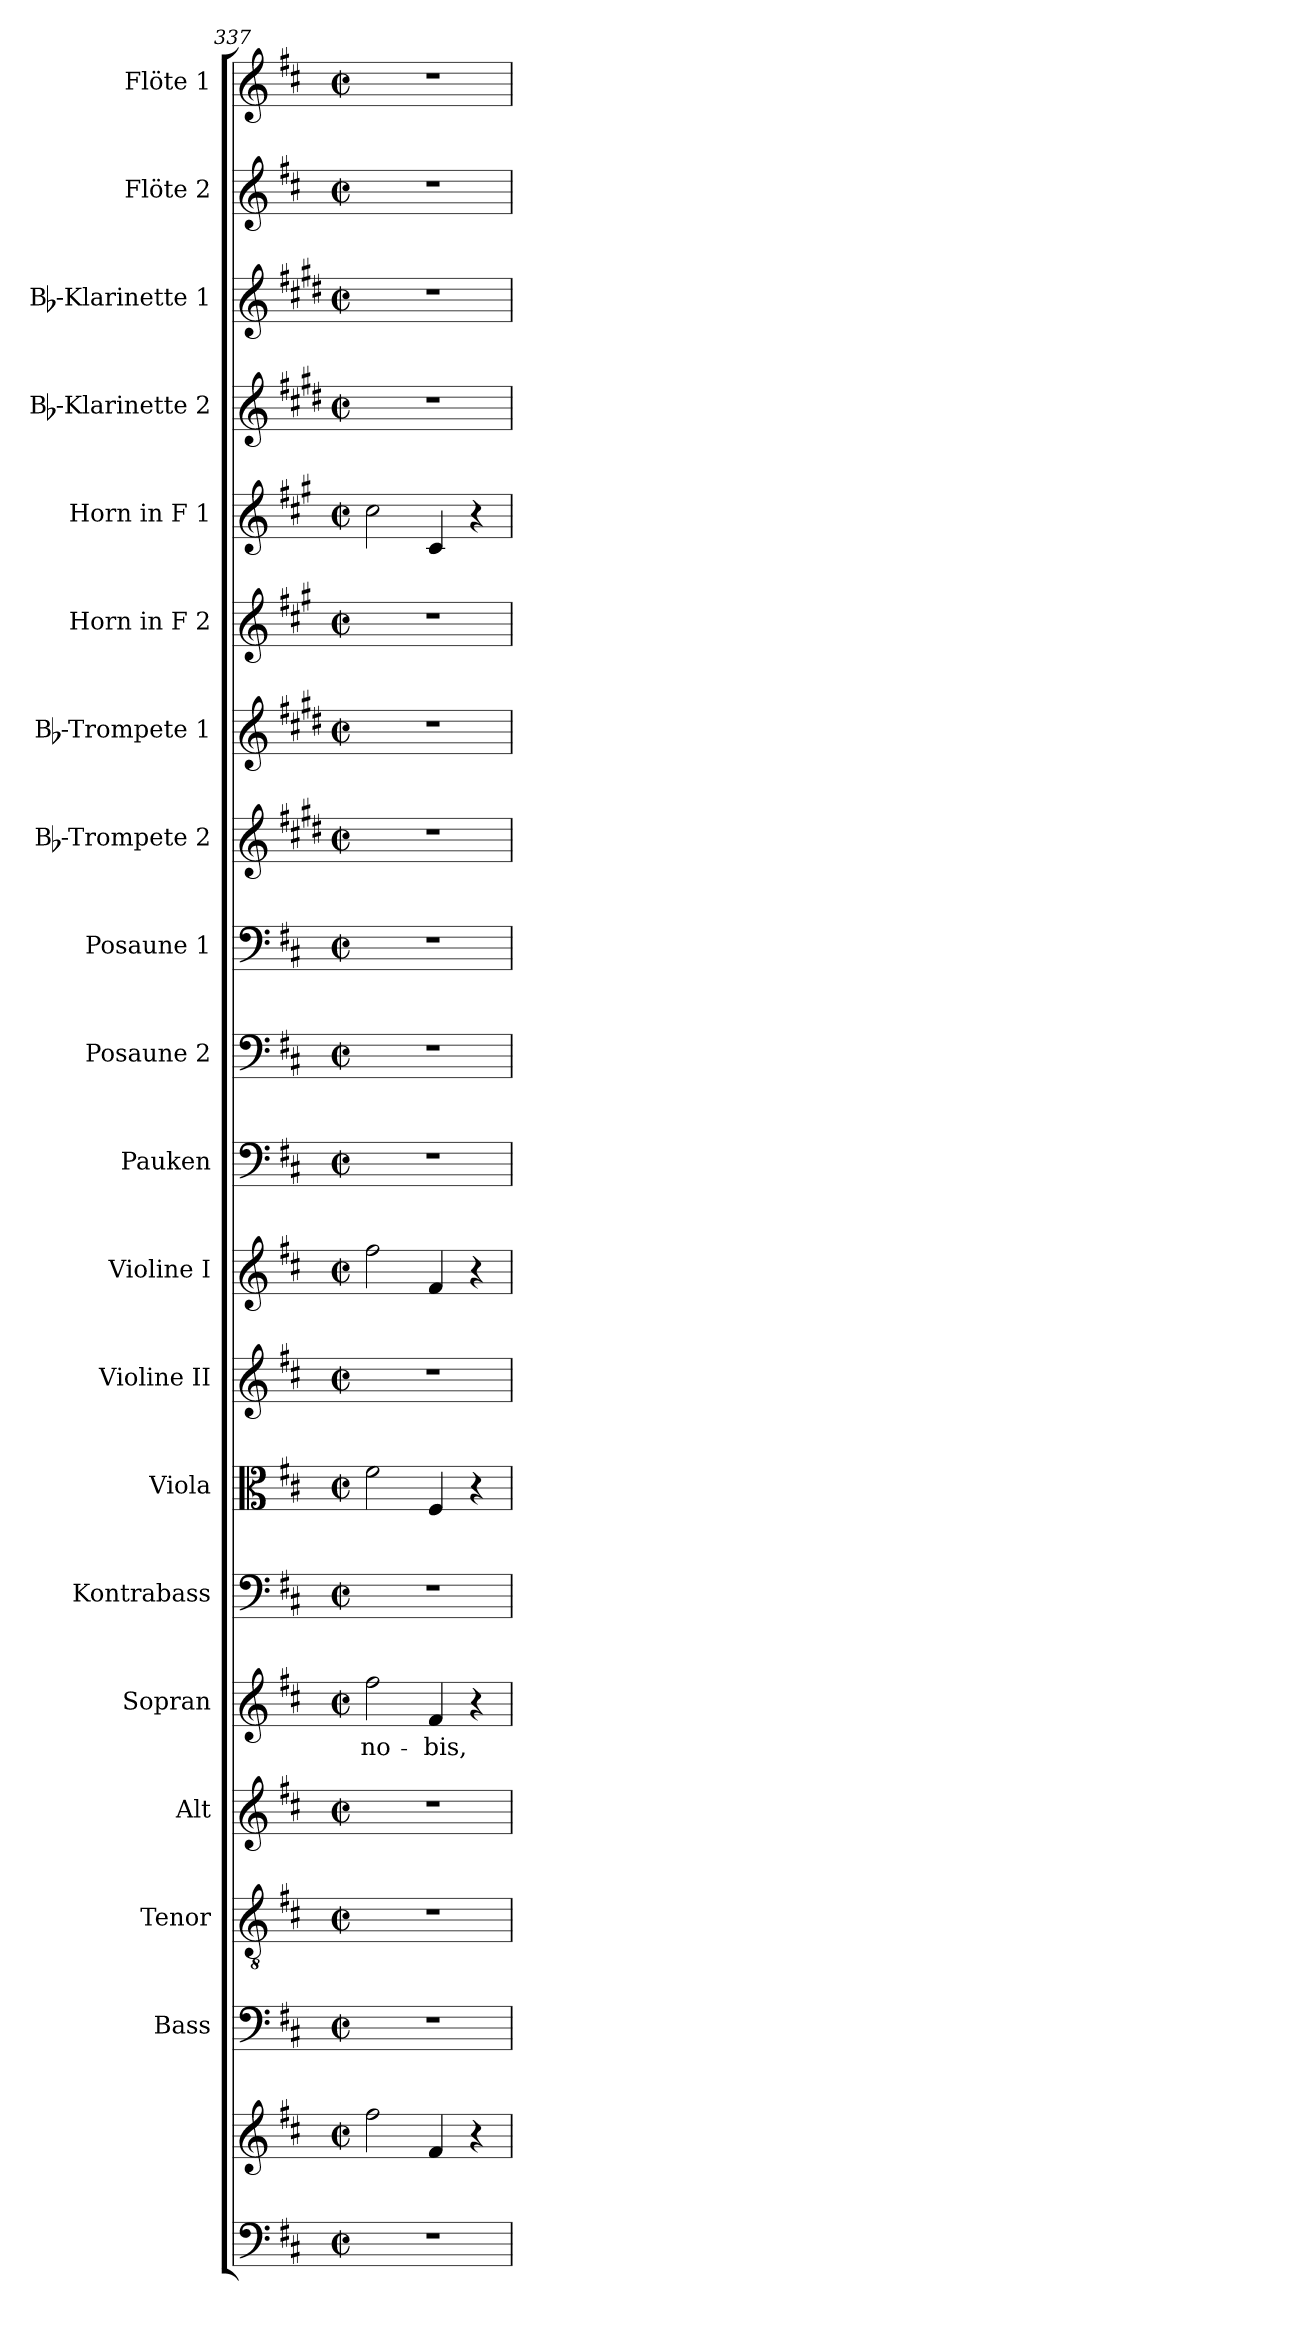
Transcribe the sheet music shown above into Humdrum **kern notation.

**kern	**kern	**kern	**kern	**kern	**kern	**text	**kern	**kern	**kern	**kern	**kern	**kern	**kern	**kern	**kern	**kern	**kern	**kern	**kern	**kern	**kern
*part20	*part20	*part19	*part18	*part17	*part16	*part16	*part15	*part14	*part13	*part12	*part11	*part10	*part9	*part8	*part7	*part6	*part5	*part4	*part3	*part2	*part1
*staff21	*staff20	*staff19	*staff18	*staff17	*staff16	*staff16	*staff15	*staff14	*staff13	*staff12	*staff11	*staff10	*staff9	*staff8	*staff7	*staff6	*staff5	*staff4	*staff3	*staff2	*staff1
*	*	*I"Bass	*I"Tenor	*I"Alt	*I"Sopran	*	*I"Kontrabass	*I"Viola	*I"Violine II	*I"Violine I	*I"Pauken	*I"Posaune 2	*I"Posaune 1	*I"Bb-Trompete 2	*I"Bb-Trompete 1	*I"Horn in F 2	*I"Horn in F 1	*I"Bb-Klarinette 2	*I"Bb-Klarinette 1	*I"Flöte 2	*I"Flöte 1
*	*	*I'B.	*I'T.	*I'A.	*I'S.	*	*I'Kb.	*I'Vla.	*I'Vl. II	*I'Vl. I	*I'Pk.	*I'Pos. 2	*I'Pos. 1	*I'Bb Trp. 2	*I'Bb Trp. 1	*	*	*I'Bb Kl. 2	*I'Bb Kl. 1	*I'Fl. 2	*I'Fl. 1
*clefF4	*clefG2	*clefF4	*clefGv2	*clefG2	*clefG2	*	*clefF4	*clefC3	*clefG2	*clefG2	*clefF4	*clefF4	*clefF4	*clefG2	*clefG2	*clefG2	*clefG2	*clefG2	*clefG2	*clefG2	*clefG2
*	*	*	*	*	*	*	*ITrd7c12	*	*	*	*	*	*	*ITrd1c2	*ITrd1c2	*ITrd4c7	*ITrd4c7	*ITrd1c2	*ITrd1c2	*	*
*k[f#c#]	*k[f#c#]	*k[f#c#]	*k[f#c#]	*k[f#c#]	*k[f#c#]	*	*k[f#c#]	*k[f#c#]	*k[f#c#]	*k[f#c#]	*k[f#c#]	*k[f#c#]	*k[f#c#]	*k[f#c#]	*k[f#c#]	*k[f#c#]	*k[f#c#]	*k[f#c#]	*k[f#c#]	*k[f#c#]	*k[f#c#]
*D:	*D:	*D:	*D:	*D:	*D:	*	*D:	*D:	*D:	*D:	*D:	*D:	*D:	*D:	*D:	*D:	*D:	*D:	*D:	*D:	*D:
*M2/2	*M2/2	*M2/2	*M2/2	*M2/2	*M2/2	*	*M2/2	*M2/2	*M2/2	*M2/2	*M2/2	*M2/2	*M2/2	*M2/2	*M2/2	*M2/2	*M2/2	*M2/2	*M2/2	*M2/2	*M2/2
*met(c|)	*met(c|)	*met(c|)	*met(c|)	*met(c|)	*met(c|)	*	*met(c|)	*met(c|)	*met(c|)	*met(c|)	*met(c|)	*met(c|)	*met(c|)	*met(c|)	*met(c|)	*met(c|)	*met(c|)	*met(c|)	*met(c|)	*met(c|)	*met(c|)
=337	=337	=337	=337	=337	=337	=337	=337	=337	=337	=337	=337	=337	=337	=337	=337	=337	=337	=337	=337	=337	=337
!	!	!	!	!	!	!LO:LY:b	!	!	!	!	!	!	!	!	!	!	!	!	!	!	!
1r	2ff#\	1r	1r	1r	2ff#\	no-	1r	2f#\	1r	2ff#\	1r	1r	1r	1r	1r	1r	2f#\	1r	1r	1r	1r
!	!	!	!	!	!	!LO:LY:b	!	!	!	!	!	!	!	!	!	!	!	!	!	!	!
.	4f#/	.	.	.	4f#/	-bis,	.	4F#/	.	4f#/	.	.	.	.	.	.	4F#/	.	.	.	.
.	4r	.	.	.	4r	.	.	4r	.	4r	.	.	.	.	.	.	4r	.	.	.	.
=	=	=	=	=	=	=	=	=	=	=	=	=	=	=	=	=	=	=	=	=	=
*-	*-	*-	*-	*-	*-	*-	*-	*-	*-	*-	*-	*-	*-	*-	*-	*-	*-	*-	*-	*-	*-
